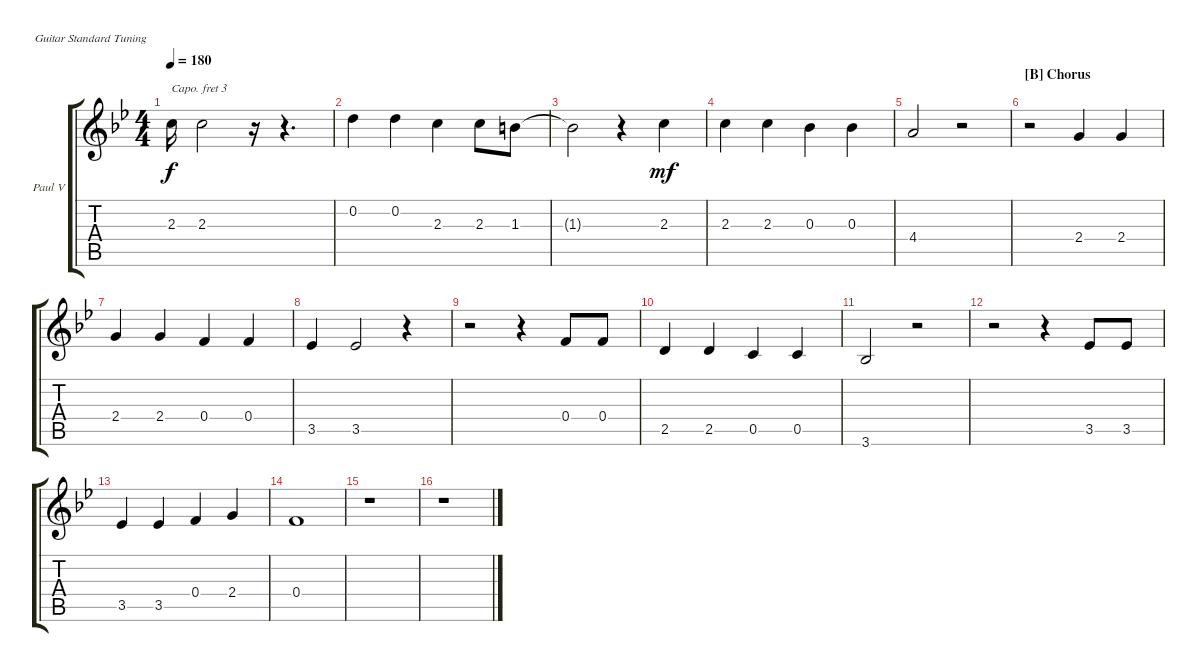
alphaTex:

\defaultSystemsLayout 4
\bracketExtendMode groupsimilarinstruments
\firstSystemTrackNameOrientation horizontal
\otherSystemsTrackNameOrientation horizontal
\track ("Paul's Voice" "Paul V") {instrument electricguitarclean}
\staff {score tabs}
\capo 3
\tuning (E4 B3 G3 D3 A2 E2)
\ts (4 4)
\tempo 180
\clef g2
\ks bb
2.3{t}.16{dy f} 2.3.2 r.16 r.4{d} |
0.2.4 0.2.4 2.3.4 2.3.8 1.3.8 |
1.3{t}.2 r.4 2.3.4{dy mf} |
2.3.4 2.3.4 0.3.4 0.3.4 |
4.4.2 r.2 |
\section ("B" "Chorus")
r.2 2.4.4 2.4.4 |
2.4.4 2.4.4 0.4.4 0.4.4 |
3.5.4 3.5.2 r.4 |
r.2 r.4 0.4.8 0.4.8 |
2.5.4 2.5.4 0.5.4 0.5.4 |
3.6.2 r.2 |
r.2 r.4 3.5.8 3.5.8 |
3.5.4 3.5.4 0.4.4 2.4.4 |
0.4.1 |
r.1 |
r.1
